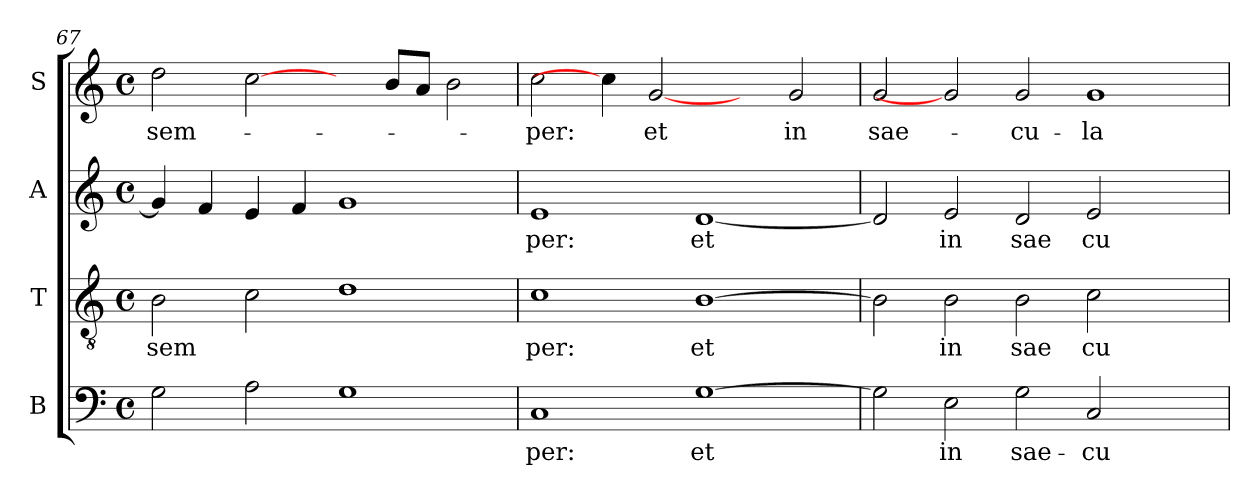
**kern	**text	**kern	**text	**kern	**text	**kern	**text
*part4	*part4	*part3	*part3	*part2	*part2	*part1	*part1
*staff4	*staff4	*staff3	*staff3	*staff2	*staff2	*staff1	*staff1
*I"B	*	*I"T	*	*I"A	*	*I"S	*
*I'B	*	*I'T	*	*I'A	*	*I'S	*
*clefF4	*	*clefGv2	*	*clefG2	*	*clefG2	*
*M4/4	*	*M4/4	*	*M4/4	*	*M4/4	*
*met(c)	*	*met(c)	*	*met(c)	*	*met(c)	*
=67	=67	=67	=67	=67	=67	=67	=67
!	!	!	!LO:LY:b	!	!	!	!LO:LY:b
2G\	.	2B\	sem	4g/]	.	2dd\	sem-
.	.	.	.	4f/	.	.	.
2A\	.	2c\	.	4e/	.	[2cc\	.
.	.	.	.	4f/	.	.	.
1G	.	1d	.	1g	.	4ryy	.
.	.	.	.	.	.	8b/L	.
.	.	.	.	.	.	8a/J	.
.	.	.	.	.	.	2b\	.
=68	=68	=68	=68	=68	=68	=68	=68
!	!LO:LY:b:cj	!	!LO:LY:b:cj	!	!LO:LY:b:cj	!	!LO:LY:b:cj
1C	per:	1c	per:	1e	per:	2cc\	-per:
.	.	.	.	.	.	4cc\]	.
!	!	!	!	!	!	!	!LO:LY:b:cj
.	.	.	.	.	.	[2g	et
!	!LO:LY:b:cj	!	!LO:LY:b:cj	!	!LO:LY:b:cj	!	!
[>1G	et	[<1B	et	[>1d	et	.	.
.	.	.	.	.	.	4ryy	.
!	!	!	!	!	!	!	!LO:LY:b:cj
.	.	.	.	.	.	2g/	in
!!LO:PB:g=z
=69	=69	=69	=69	=69	=69	=69	=69
!	!	!	!	!	!	!	!LO:LY:b:cj
2G\]	.	2B\]	.	2d/]	.	2g/	sae-
!	!LO:LY:b:cj	!	!LO:LY:b:cj	!	!LO:LY:b:cj	!	!
2E\	in	2B\	in	2e/	in	2g]	.
!	!LO:LY:b:cj	!	!LO:LY:b:cj	!	!LO:LY:b:cj	!	!LO:LY:b:cj
2G\	sae-	2B\	sae	2d/	sae	2g/	-cu-
!	!LO:LY:b:cj	!	!LO:LY:b:cj	!	!LO:LY:b:cj	!	!LO:LY:b:cj
2C/	-cu-	2c\	cu	2e/	cu	1g	-la
2ryy	.	2ryy	.	2ryy	.	.	.
=	=	=	=	=	=	=	=
*-	*-	*-	*-	*-	*-	*-	*-
